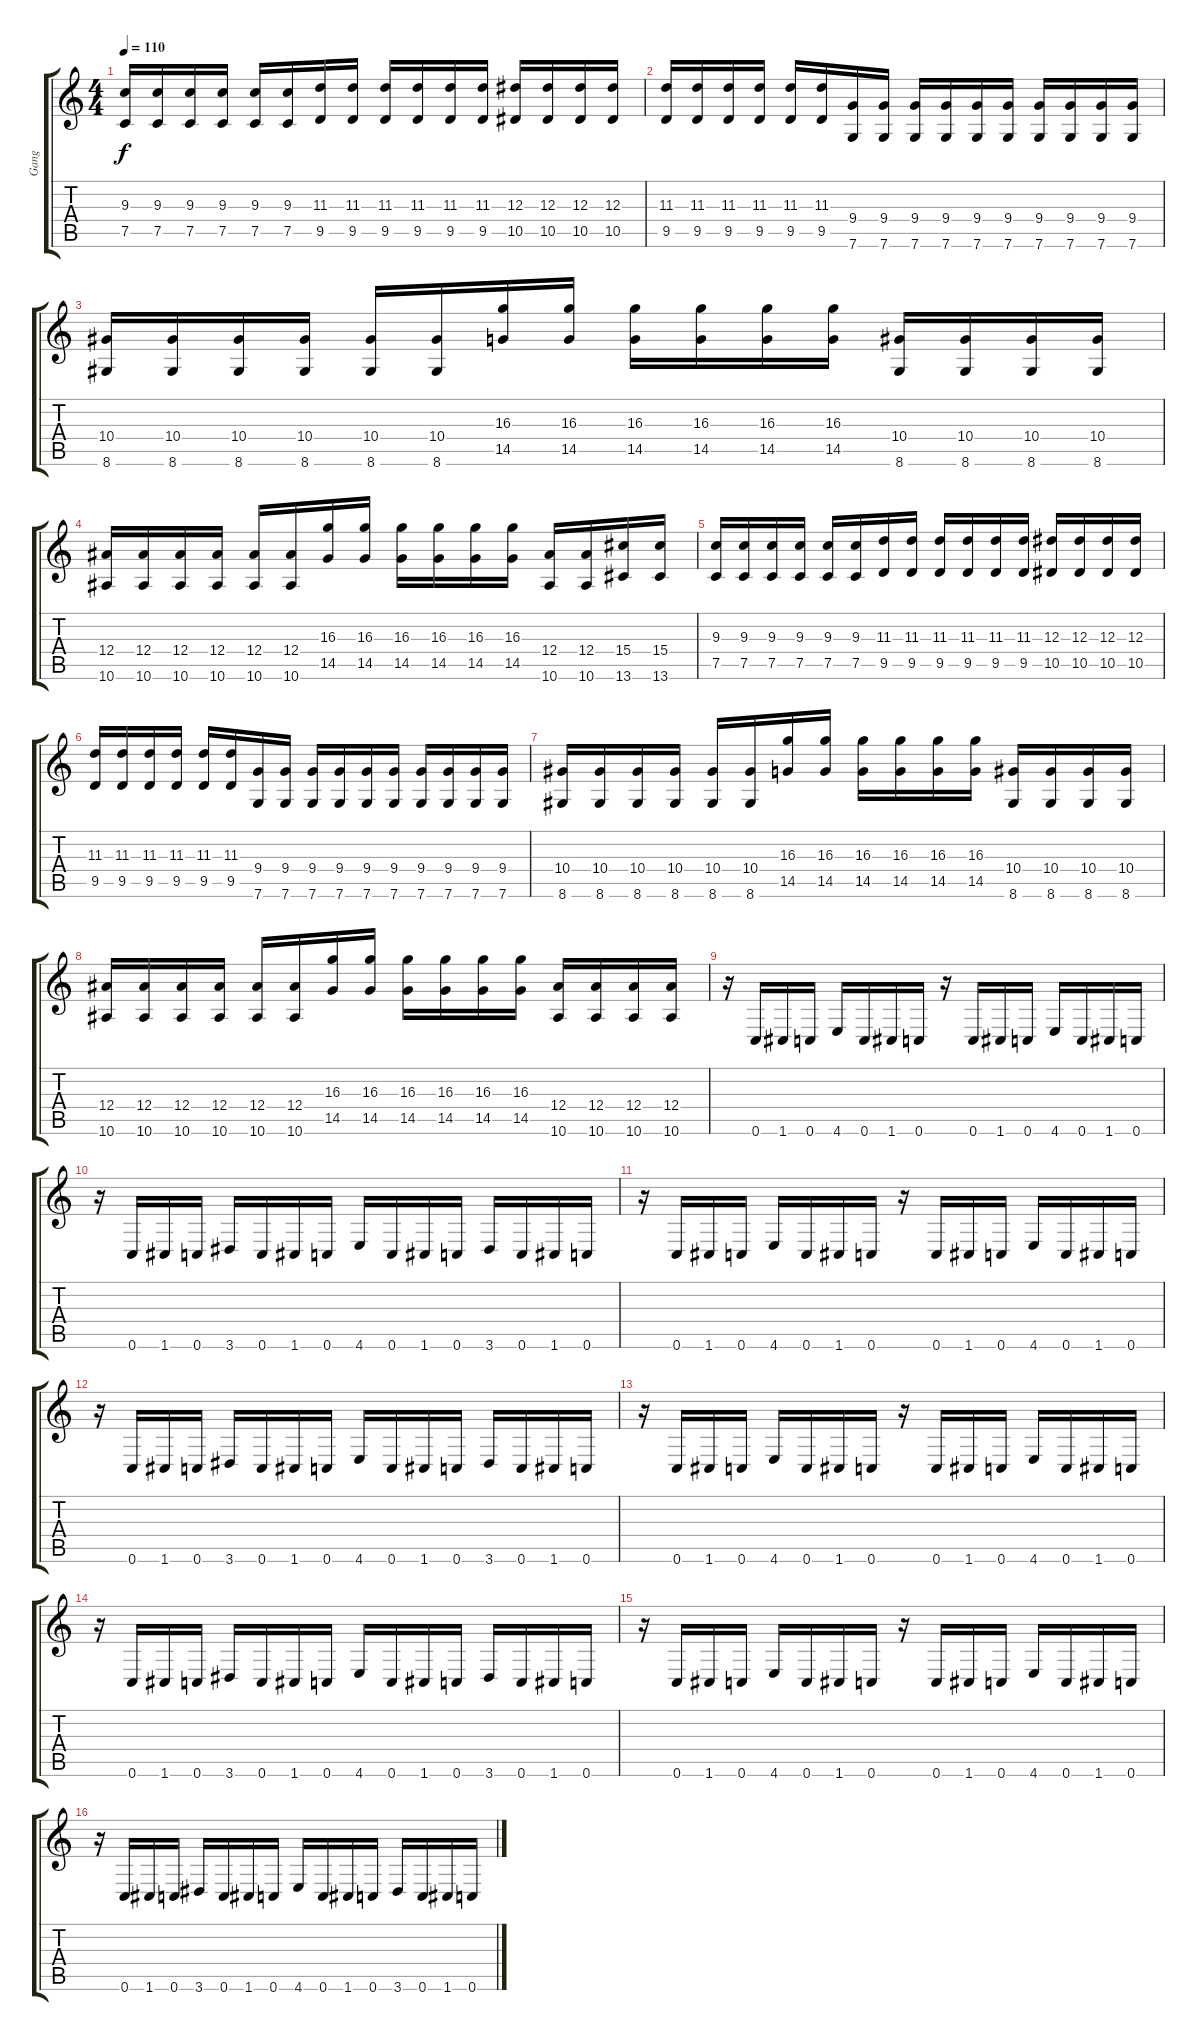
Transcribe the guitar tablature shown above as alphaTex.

\track ("Gang" "Gang") {instrument distortionguitar}
\staff {score tabs}
\tuning (C4 G3 Eb3 Bb2 F2 C2) {hide}
\ts (4 4)
\tempo 110
\clef g2
\ks c
(9.3 7.5).16{dy f} (9.3 7.5).16 (9.3 7.5).16 (9.3 7.5).16 (9.3 7.5).16 (9.3 7.5).16 (11.3 9.5).16 (11.3 9.5).16 (11.3 9.5).16 (11.3 9.5).16 (11.3 9.5).16 (11.3 9.5).16 (12.3 10.5).16 (12.3 10.5).16 (12.3 10.5).16 (12.3 10.5).16 |
(11.3 9.5).16 (11.3 9.5).16 (11.3 9.5).16 (11.3 9.5).16 (11.3 9.5).16 (11.3 9.5).16 (9.4 7.6).16 (9.4 7.6).16 (9.4 7.6).16 (9.4 7.6).16 (9.4 7.6).16 (9.4 7.6).16 (9.4 7.6).16 (9.4 7.6).16 (9.4 7.6).16 (9.4 7.6).16 |
(10.4 8.6).16 (10.4 8.6).16 (10.4 8.6).16 (10.4 8.6).16 (10.4 8.6).16 (10.4 8.6).16 (16.3 14.5).16 (16.3 14.5).16 (16.3 14.5).16 (16.3 14.5).16 (16.3 14.5).16 (16.3 14.5).16 (10.4 8.6).16 (10.4 8.6).16 (10.4 8.6).16 (10.4 8.6).16 |
(12.4 10.6).16 (12.4 10.6).16 (12.4 10.6).16 (12.4 10.6).16 (12.4 10.6).16 (12.4 10.6).16 (16.3 14.5).16 (16.3 14.5).16 (16.3 14.5).16 (16.3 14.5).16 (16.3 14.5).16 (16.3 14.5).16 (12.4 10.6).16 (12.4 10.6).16 (15.4 13.6).16 (15.4 13.6).16 |
(9.3 7.5).16 (9.3 7.5).16 (9.3 7.5).16 (9.3 7.5).16 (9.3 7.5).16 (9.3 7.5).16 (11.3 9.5).16 (11.3 9.5).16 (11.3 9.5).16 (11.3 9.5).16 (11.3 9.5).16 (11.3 9.5).16 (12.3 10.5).16 (12.3 10.5).16 (12.3 10.5).16 (12.3 10.5).16 |
(11.3 9.5).16 (11.3 9.5).16 (11.3 9.5).16 (11.3 9.5).16 (11.3 9.5).16 (11.3 9.5).16 (9.4 7.6).16 (9.4 7.6).16 (9.4 7.6).16 (9.4 7.6).16 (9.4 7.6).16 (9.4 7.6).16 (9.4 7.6).16 (9.4 7.6).16 (9.4 7.6).16 (9.4 7.6).16 |
(10.4 8.6).16 (10.4 8.6).16 (10.4 8.6).16 (10.4 8.6).16 (10.4 8.6).16 (10.4 8.6).16 (16.3 14.5).16 (16.3 14.5).16 (16.3 14.5).16 (16.3 14.5).16 (16.3 14.5).16 (16.3 14.5).16 (10.4 8.6).16 (10.4 8.6).16 (10.4 8.6).16 (10.4 8.6).16 |
(12.4 10.6).16 (12.4 10.6).16 (12.4 10.6).16 (12.4 10.6).16 (12.4 10.6).16 (12.4 10.6).16 (16.3 14.5).16 (16.3 14.5).16 (16.3 14.5).16 (16.3 14.5).16 (16.3 14.5).16 (16.3 14.5).16 (12.4 10.6).16 (12.4 10.6).16 (12.4 10.6).16 (12.4 10.6).16 |
r.16 0.6.16 1.6.16 0.6.16 4.6.16 0.6.16 1.6.16 0.6.16 r.16 0.6.16 1.6.16 0.6.16 4.6.16 0.6.16 1.6.16 0.6.16 |
r.16 0.6.16 1.6.16 0.6.16 3.6.16 0.6.16 1.6.16 0.6.16 4.6.16 0.6.16 1.6.16 0.6.16 3.6.16 0.6.16 1.6.16 0.6.16 |
r.16 0.6.16 1.6.16 0.6.16 4.6.16 0.6.16 1.6.16 0.6.16 r.16 0.6.16 1.6.16 0.6.16 4.6.16 0.6.16 1.6.16 0.6.16 |
r.16 0.6.16 1.6.16 0.6.16 3.6.16 0.6.16 1.6.16 0.6.16 4.6.16 0.6.16 1.6.16 0.6.16 3.6.16 0.6.16 1.6.16 0.6.16 |
r.16 0.6.16 1.6.16 0.6.16 4.6.16 0.6.16 1.6.16 0.6.16 r.16 0.6.16 1.6.16 0.6.16 4.6.16 0.6.16 1.6.16 0.6.16 |
r.16 0.6.16 1.6.16 0.6.16 3.6.16 0.6.16 1.6.16 0.6.16 4.6.16 0.6.16 1.6.16 0.6.16 3.6.16 0.6.16 1.6.16 0.6.16 |
r.16 0.6.16 1.6.16 0.6.16 4.6.16 0.6.16 1.6.16 0.6.16 r.16 0.6.16 1.6.16 0.6.16 4.6.16 0.6.16 1.6.16 0.6.16 |
r.16 0.6.16 1.6.16 0.6.16 3.6.16 0.6.16 1.6.16 0.6.16 4.6.16 0.6.16 1.6.16 0.6.16 3.6.16 0.6.16 1.6.16 0.6.16
